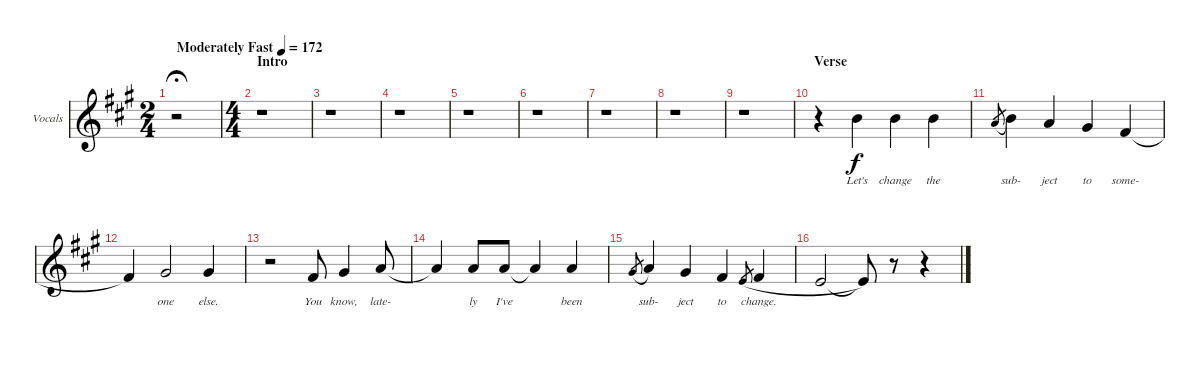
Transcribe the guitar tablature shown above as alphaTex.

\defaultSystemsLayout 4
\bracketExtendMode groupsimilarinstruments
\firstSystemTrackNameOrientation horizontal
\otherSystemsTrackNameOrientation horizontal
\track ("Vocals" "Vocals") {instrument distortionguitar}
\staff {score}
\tuning (E4 B3 G3 D3 A2 E2)
\ts (2 4)
\tempo (172 "Moderately Fast")
\clef g2
\scale
0.413408
\ks a
r.2{dy f fermata (medium 0.5) instrument distortionguitar} |
\ts (4 4)
\section ("" "Intro")
\scale
0.413408 r.1 |
\scale
0.173184 r.1 |
\scale
0.333333 r.1 |
\scale
0.333333 r.1 |
\scale
0.333333 r.1 |
\scale
0.333333 r.1 |
\scale
0.333333 r.1 |
\scale
0.333333 r.1 |
\section ("" "Verse")
\scale
0.333333 r.4 0.2.4{lyrics (0 "Let's") lyrics (1 "") lyrics (2 "") lyrics (3 "") lyrics (4 "")} 0.2.4{lyrics (0 "change") lyrics (1 "") lyrics (2 "") lyrics (3 "") lyrics (4 "")} 0.2.4{lyrics (0 "the") lyrics (1 "") lyrics (2 "") lyrics (3 "") lyrics (4 "")} |
\scale
0.333333 2.3.8{lyrics (0 "") lyrics (1 "") lyrics (2 "") lyrics (3 "") lyrics (4 "") gr legatoorigin} 0.2.4{lyrics (0 "sub-") lyrics (1 "") lyrics (2 "") lyrics (3 "") lyrics (4 "")} 2.3.4{lyrics (0 "ject") lyrics (1 "") lyrics (2 "") lyrics (3 "") lyrics (4 "")} 1.3.4{lyrics (0 "to") lyrics (1 "") lyrics (2 "") lyrics (3 "") lyrics (4 "")} 4.4.4{lyrics (0 "some-") lyrics (1 "") lyrics (2 "") lyrics (3 "") lyrics (4 "")} |
\scale
0.333333 4.4{t}.4{lyrics (0 "") lyrics (1 "") lyrics (2 "") lyrics (3 "") lyrics (4 "")} 6.4.2{lyrics (0 "one") lyrics (1 "") lyrics (2 "") lyrics (3 "") lyrics (4 "")} 6.4.4{lyrics (0 "else.") lyrics (1 "") lyrics (2 "") lyrics (3 "") lyrics (4 "")} |
\scale
0.333333 r.2 4.4.8{lyrics (0 "You") lyrics (1 "") lyrics (2 "") lyrics (3 "") lyrics (4 "")} 6.4.4{lyrics (0 "know,") lyrics (1 "") lyrics (2 "") lyrics (3 "") lyrics (4 "")} 7.4.8{lyrics (0 "late-") lyrics (1 "") lyrics (2 "") lyrics (3 "") lyrics (4 "")} |
\scale
0.333333 7.4{t}.4{lyrics (0 "") lyrics (1 "") lyrics (2 "") lyrics (3 "") lyrics (4 "")} 7.4.8{lyrics (0 "ly") lyrics (1 "") lyrics (2 "") lyrics (3 "") lyrics (4 "")} 7.4.8{lyrics (0 "I've") lyrics (1 "") lyrics (2 "") lyrics (3 "") lyrics (4 "")} 7.4{t}.4{lyrics (0 "") lyrics (1 "") lyrics (2 "") lyrics (3 "") lyrics (4 "")} 7.4.4{lyrics (0 "been") lyrics (1 "") lyrics (2 "") lyrics (3 "") lyrics (4 "")} |
\scale
0.333333 6.4.8{lyrics (0 "") lyrics (1 "") lyrics (2 "") lyrics (3 "") lyrics (4 "") gr legatoorigin} 7.4.4{lyrics (0 "sub-") lyrics (1 "") lyrics (2 "") lyrics (3 "") lyrics (4 "")} 6.4.4{lyrics (0 "ject") lyrics (1 "") lyrics (2 "") lyrics (3 "") lyrics (4 "")} 4.4.4{lyrics (0 "to") lyrics (1 "") lyrics (2 "") lyrics (3 "") lyrics (4 "")} 2.4.8{lyrics (0 "") lyrics (1 "") lyrics (2 "") lyrics (3 "") lyrics (4 "") gr legatoorigin} 4.4.4{lyrics (0 "change.") lyrics (1 "") lyrics (2 "") lyrics (3 "") lyrics (4 "") legatoorigin} |
\scale
0.333333 2.4.2{lyrics (0 "") lyrics (1 "") lyrics (2 "") lyrics (3 "") lyrics (4 "") legatoorigin} 2.4{t}.8{lyrics (0 "") lyrics (1 "") lyrics (2 "") lyrics (3 "") lyrics (4 "")} r.8 r.4
